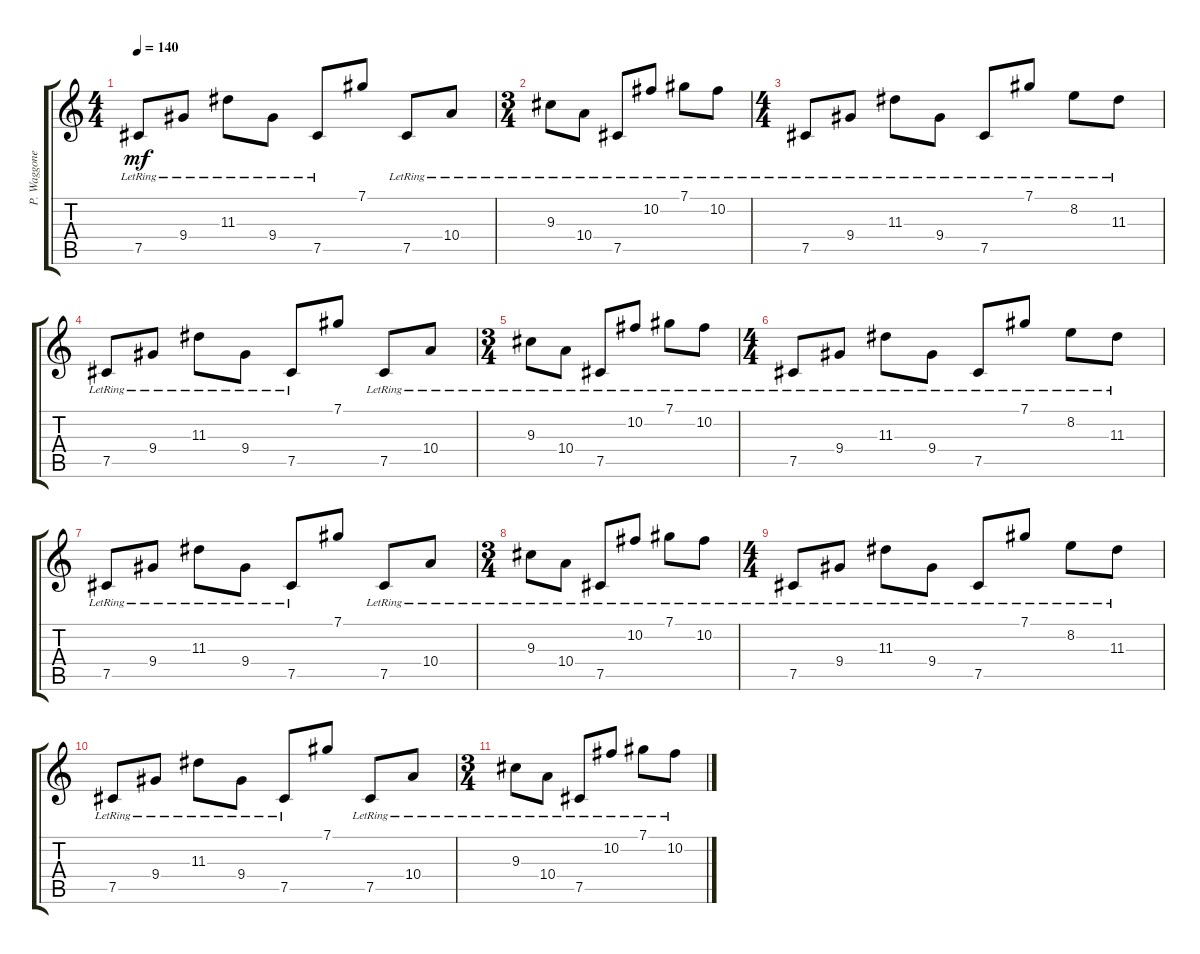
\track ("P. Waggoner Gtr." "P. Waggone") {instrument distortionguitar}
\staff {score tabs}
\tuning (Db4 Ab3 E3 B2 Gb2 Db2) {hide}
\ts (4 4)
\tempo 140
\clef g2
\ks c
7.5{lr}.8{dy mf} 9.4{lr}.8 11.3{lr}.8 9.4{lr}.8 7.5{lr}.8 7.1.8 7.5{lr}.8 10.4{lr}.8 |
\ts (3 4)
9.3{lr}.8 10.4{lr}.8 7.5{lr}.8 10.2{lr}.8 7.1{lr}.8 10.2{lr}.8 |
\ts (4 4)
7.5{lr}.8 9.4{lr}.8 11.3{lr}.8 9.4{lr}.8 7.5{lr}.8 7.1{lr}.8 8.2{lr}.8 11.3{lr}.8 |
7.5{lr}.8 9.4{lr}.8 11.3{lr}.8 9.4{lr}.8 7.5{lr}.8 7.1.8 7.5{lr}.8 10.4{lr}.8 |
\ts (3 4)
9.3{lr}.8 10.4{lr}.8 7.5{lr}.8 10.2{lr}.8 7.1{lr}.8 10.2{lr}.8 |
\ts (4 4)
7.5{lr}.8 9.4{lr}.8 11.3{lr}.8 9.4{lr}.8 7.5{lr}.8 7.1{lr}.8 8.2{lr}.8 11.3{lr}.8 |
7.5{lr}.8 9.4{lr}.8 11.3{lr}.8 9.4{lr}.8 7.5{lr}.8 7.1.8 7.5{lr}.8 10.4{lr}.8 |
\ts (3 4)
9.3{lr}.8 10.4{lr}.8 7.5{lr}.8 10.2{lr}.8 7.1{lr}.8 10.2{lr}.8 |
\ts (4 4)
7.5{lr}.8 9.4{lr}.8 11.3{lr}.8 9.4{lr}.8 7.5{lr}.8 7.1{lr}.8 8.2{lr}.8 11.3{lr}.8 |
7.5{lr}.8 9.4{lr}.8 11.3{lr}.8 9.4{lr}.8 7.5{lr}.8 7.1.8 7.5{lr}.8 10.4{lr}.8 |
\ts (3 4)
9.3{lr}.8 10.4{lr}.8 7.5{lr}.8 10.2{lr}.8 7.1{lr}.8 10.2{lr}.8
